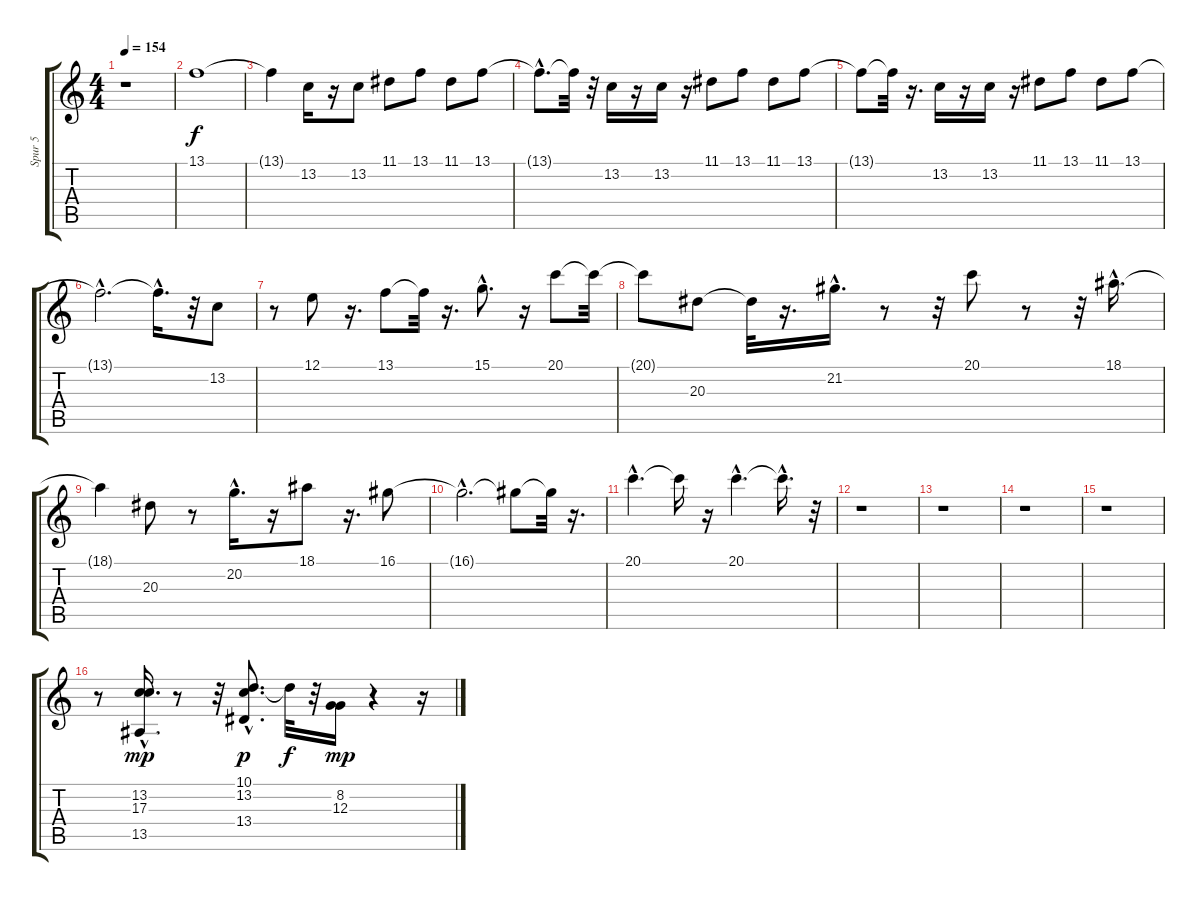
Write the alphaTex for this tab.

\track ("Spur 5" "Spur 5") {instrument acousticgrandpiano}
\staff {score tabs}
\tuning (E4 B3 G3 D3 A2 E2) {hide}
\ts (4 4)
\tempo 154
\clef g2
\ks c
r.1{dy f instrument acousticgrandpiano} |
13.1.1{volume 10 balance 12 instrument lead2sawtooth} |
13.1{t}.4 13.2.16 r.16 13.2.8 11.1.8 13.1.8 11.1.8 13.1.8 |
13.1{hac t}.8{d} 13.1{t}.32 r.32 13.2.16 r.16 13.2.16 r.16 11.1.8 13.1.8 11.1.8 13.1.8 |
13.1{t}.8 13.1{t}.32 r.16{d} 13.2.16 r.16 13.2.16 r.16 11.1.8 13.1.8 11.1.8 13.1.8 |
13.1{hac t}.2{d} 13.1{hac t}.16{d} r.32 13.2.8 |
r.8 12.1.8 r.16{d} 13.1.8 13.1{t}.32 r.16{d} 15.1{hac}.8{d} r.16 20.1.8 20.1{t}.32 |
20.1{t}.8 20.3.8 20.3{t}.32 r.16{d} 21.2{hac}.16{d} r.8 r.32 20.1.8 r.8 r.32 18.1{hac}.16{d} |
18.1{t}.4 20.3.8 r.8 20.2{hac}.16{d} r.16 18.1.8 r.16{d} 16.1.8 |
16.1{hac t}.2{d} 16.1{t}.8 16.1{t}.32 r.16{d} |
20.1{hac}.4{d} 20.1{t}.16 r.16 20.1{hac}.4{d} 20.1{hac t}.16{d} r.32 |
r.1 |
r.1 |
r.1 |
r.1 |
r.8 (13.2{hac} 17.3{hac} 13.5).16{d dy mp} r.8 r.32 (10.1{hac} 13.2 13.4).8{d dy p} 10.1{t}.32{dy f} r.32 (8.2 12.3).16{dy mp} r.4 r.16
